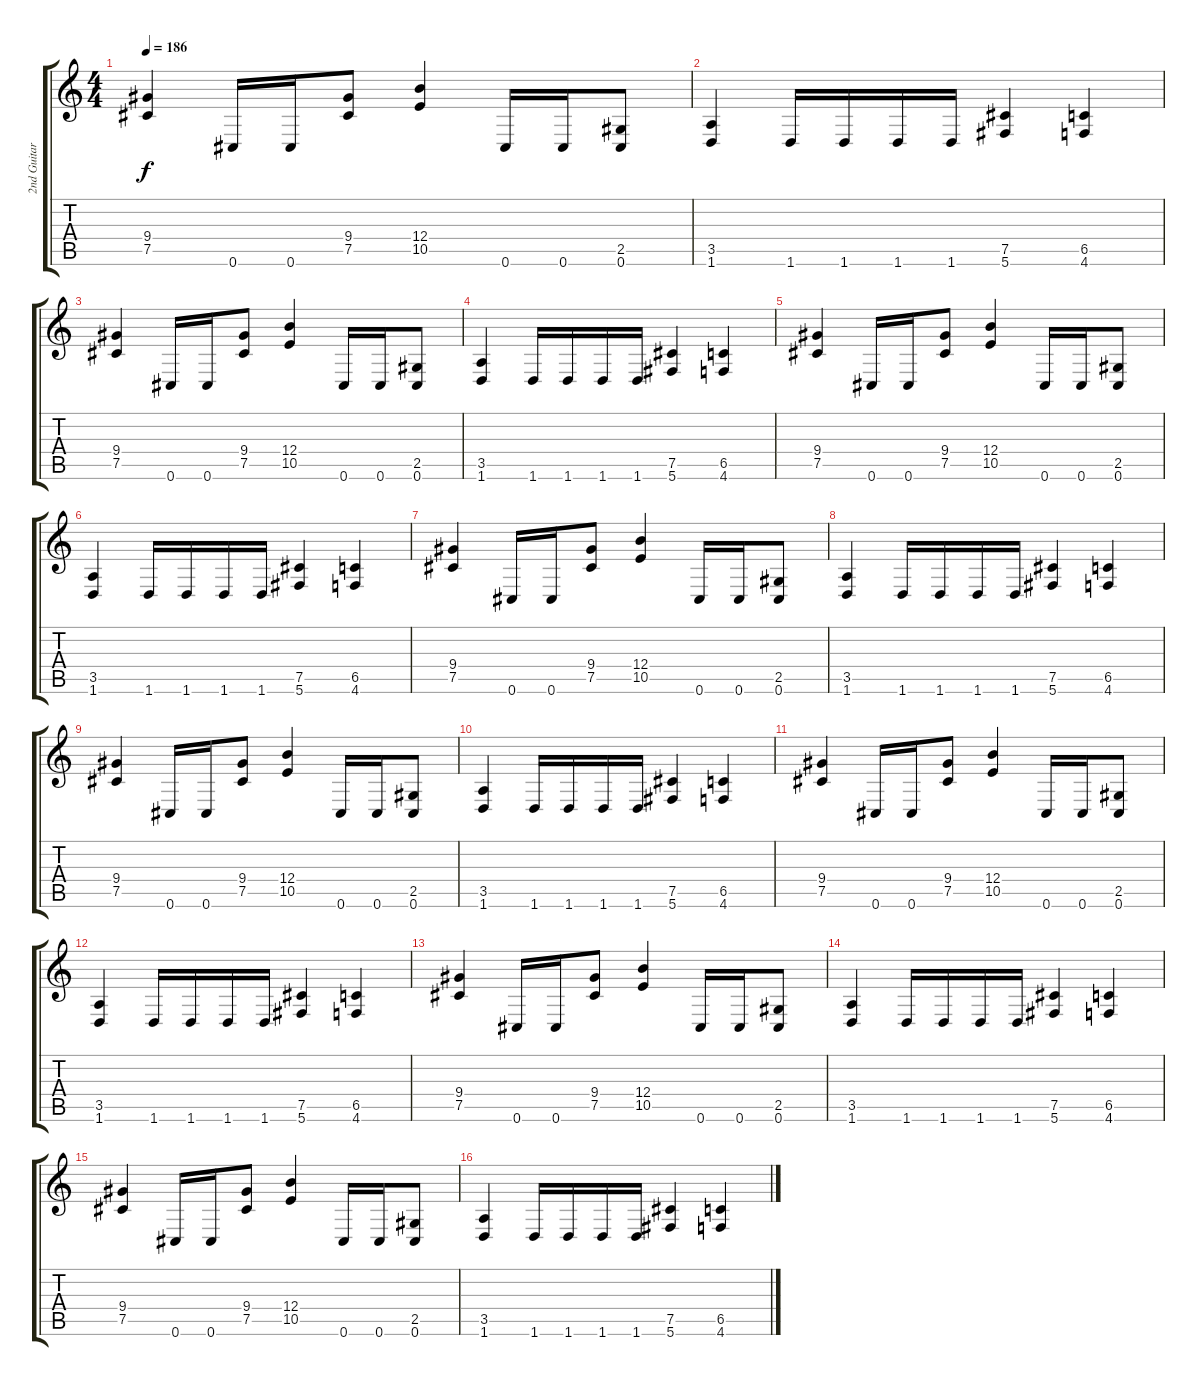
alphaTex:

\track ("2nd Guitar" "2nd Guitar") {instrument distortionguitar}
\staff {score tabs}
\tuning (Db4 Ab3 E3 B2 Gb2 Db2) {hide}
\ts (4 4)
\tempo 186
\clef g2
\ks c
(9.4 7.5).4{dy f} 0.6.16 0.6.16 (9.4 7.5).8 (12.4 10.5).4 0.6.16 0.6.16 (2.5 0.6).8 |
(3.5 1.6).4 1.6.16 1.6.16 1.6.16 1.6.16 (7.5 5.6).4 (6.5 4.6).4 |
(9.4 7.5).4 0.6.16 0.6.16 (9.4 7.5).8 (12.4 10.5).4 0.6.16 0.6.16 (2.5 0.6).8 |
(3.5 1.6).4 1.6.16 1.6.16 1.6.16 1.6.16 (7.5 5.6).4 (6.5 4.6).4 |
(9.4 7.5).4 0.6.16 0.6.16 (9.4 7.5).8 (12.4 10.5).4 0.6.16 0.6.16 (2.5 0.6).8 |
(3.5 1.6).4 1.6.16 1.6.16 1.6.16 1.6.16 (7.5 5.6).4 (6.5 4.6).4 |
(9.4 7.5).4 0.6.16 0.6.16 (9.4 7.5).8 (12.4 10.5).4 0.6.16 0.6.16 (2.5 0.6).8 |
(3.5 1.6).4 1.6.16 1.6.16 1.6.16 1.6.16 (7.5 5.6).4 (6.5 4.6).4 |
(9.4 7.5).4 0.6.16 0.6.16 (9.4 7.5).8 (12.4 10.5).4 0.6.16 0.6.16 (2.5 0.6).8 |
(3.5 1.6).4 1.6.16 1.6.16 1.6.16 1.6.16 (7.5 5.6).4 (6.5 4.6).4 |
(9.4 7.5).4 0.6.16 0.6.16 (9.4 7.5).8 (12.4 10.5).4 0.6.16 0.6.16 (2.5 0.6).8 |
(3.5 1.6).4 1.6.16 1.6.16 1.6.16 1.6.16 (7.5 5.6).4 (6.5 4.6).4 |
(9.4 7.5).4 0.6.16 0.6.16 (9.4 7.5).8 (12.4 10.5).4 0.6.16 0.6.16 (2.5 0.6).8 |
(3.5 1.6).4 1.6.16 1.6.16 1.6.16 1.6.16 (7.5 5.6).4 (6.5 4.6).4 |
(9.4 7.5).4 0.6.16 0.6.16 (9.4 7.5).8 (12.4 10.5).4 0.6.16 0.6.16 (2.5 0.6).8 |
(3.5 1.6).4 1.6.16 1.6.16 1.6.16 1.6.16 (7.5 5.6).4 (6.5 4.6).4
